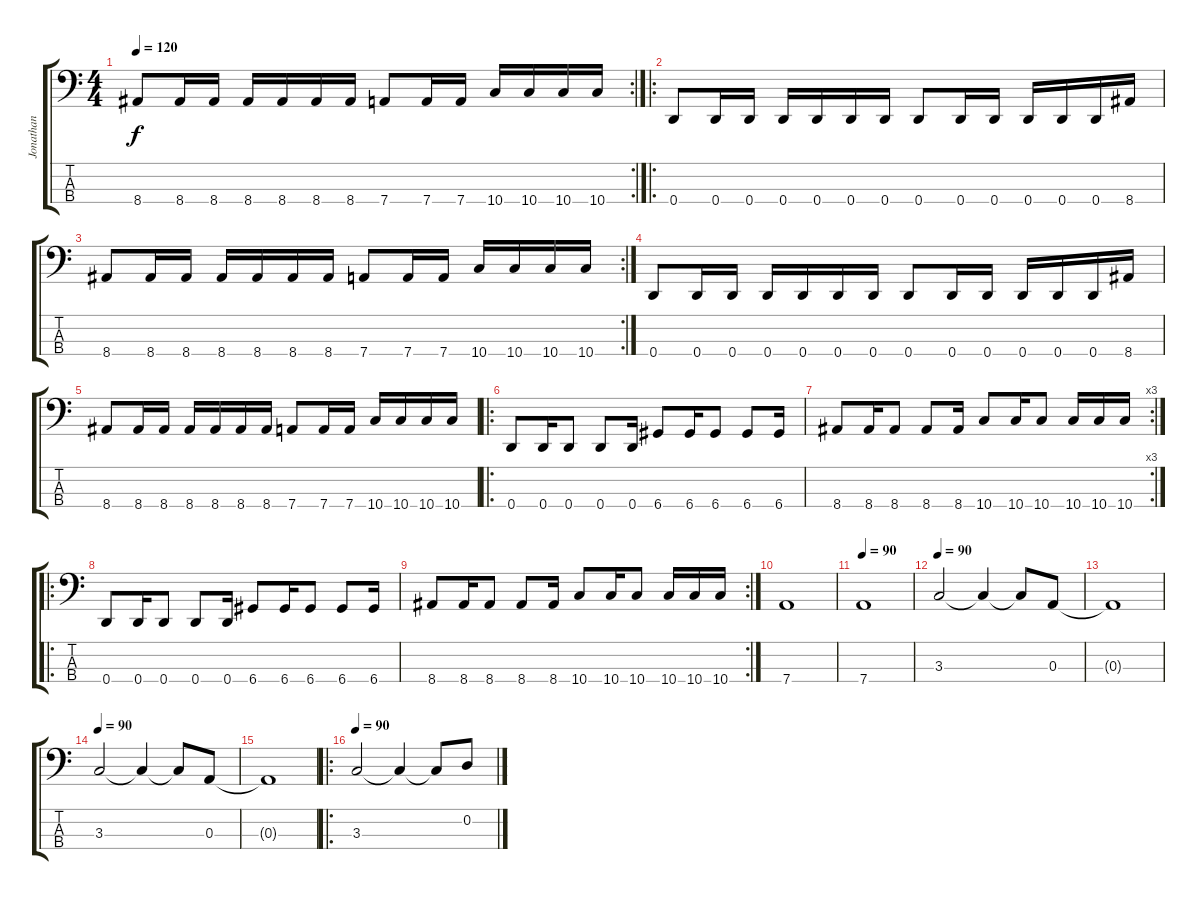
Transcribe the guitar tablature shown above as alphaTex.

\track ("Jonathan" "Jonathan") {instrument electricbasspick}
\staff {score tabs}
\tuning (G2 D2 A1 D1) {hide}
\rc 2
\ts (4 4)
\tempo 120
\clef f4
\ks c
8.4.8{dy f} 8.4.16 8.4.16 8.4.16 8.4.16 8.4.16 8.4.16 7.4.8 7.4.16 7.4.16 10.4.16 10.4.16 10.4.16 10.4.16 |
\ro
0.4.8 0.4.16 0.4.16 0.4.16 0.4.16 0.4.16 0.4.16 0.4.8 0.4.16 0.4.16 0.4.16 0.4.16 0.4.16 8.4.16 |
\rc 2
8.4.8 8.4.16 8.4.16 8.4.16 8.4.16 8.4.16 8.4.16 7.4.8 7.4.16 7.4.16 10.4.16 10.4.16 10.4.16 10.4.16 |
0.4.8 0.4.16 0.4.16 0.4.16 0.4.16 0.4.16 0.4.16 0.4.8 0.4.16 0.4.16 0.4.16 0.4.16 0.4.16 8.4.16 |
8.4.8 8.4.16 8.4.16 8.4.16 8.4.16 8.4.16 8.4.16 7.4.8 7.4.16 7.4.16 10.4.16 10.4.16 10.4.16 10.4.16 |
\ro
0.4.8 0.4.16 0.4.8 0.4.8 0.4.16 6.4.8 6.4.16 6.4.8 6.4.8 6.4.16 |
\rc 3
8.4.8 8.4.16 8.4.8 8.4.8 8.4.16 10.4.8 10.4.16 10.4.8 10.4.16 10.4.16 10.4.16 |
\ro
0.4.8 0.4.16 0.4.8 0.4.8 0.4.16 6.4.8 6.4.16 6.4.8 6.4.8 6.4.16 |
\rc 2
8.4.8 8.4.16 8.4.8 8.4.8 8.4.16 10.4.8 10.4.16 10.4.8 10.4.16 10.4.16 10.4.16 |
7.4.1 |
\tempo 90
7.4.1 |
\tempo 90
3.3.2{instrument electricbassfinger} 3.3{t}.4 3.3{t}.8 0.3.8 |
0.3{t}.1 |
\tempo 90
3.3.2 3.3{t}.4 3.3{t}.8 0.3.8 |
0.3{t}.1 |
\ro
\tempo 90
3.3.2{instrument electricbassfinger} 3.3{t}.4 3.3{t}.8 0.2.8
